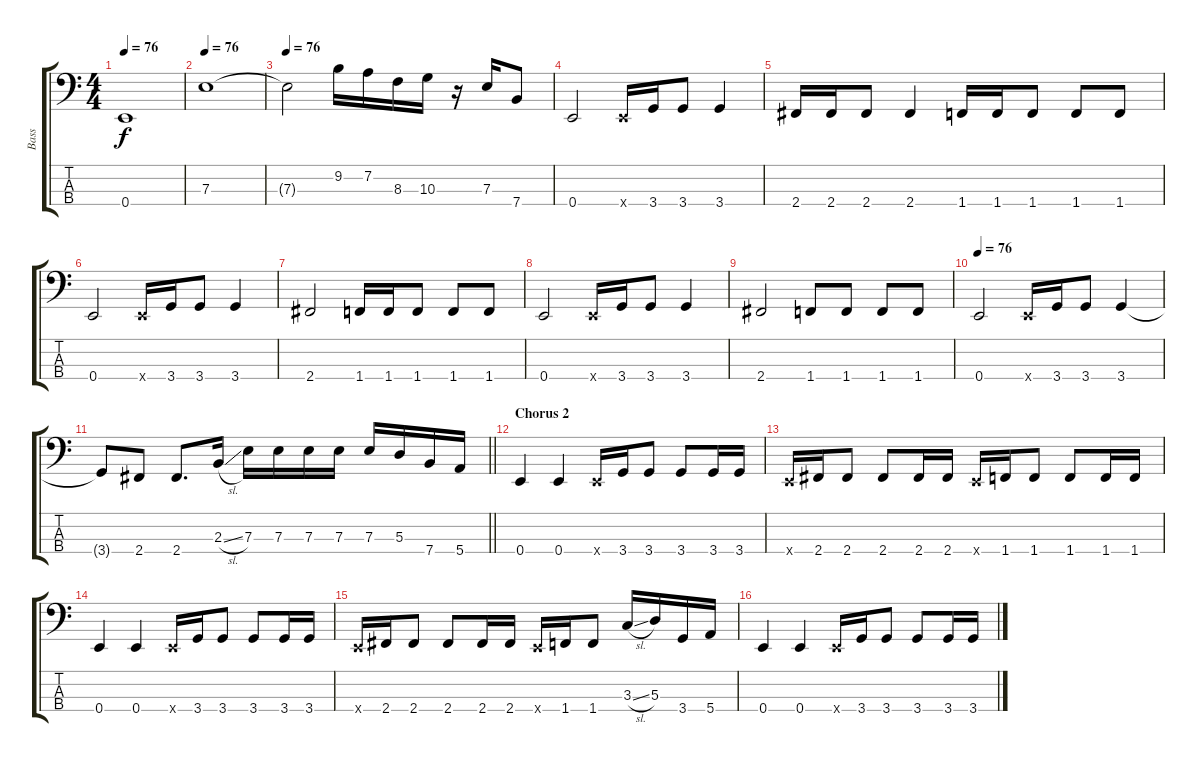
\track ("Bass" "Bass") {instrument electricbasspick}
\staff {score tabs}
\tuning (G2 D2 A1 E1) {hide}
\ts (4 4)
\tempo 76
\clef f4
\ks c
0.4{t}.1{dy f} |
\tempo 76
7.3.1 |
\tempo 76
7.3{t}.2 9.2.16 7.2.16 8.3.16 10.3.16 r.16 7.3.16 7.4.8 |
0.4.2 0.4{x}.16 3.4.16 3.4.8 3.4.4 |
2.4.16 2.4.16 2.4.8 2.4.4 1.4.16 1.4.16 1.4.8 1.4.8 1.4.8 |
0.4.2 0.4{x}.16 3.4.16 3.4.8 3.4.4 |
2.4.2 1.4.16 1.4.16 1.4.8 1.4.8 1.4.8 |
0.4.2 0.4{x}.16 3.4.16 3.4.8 3.4.4 |
2.4.2 1.4.8 1.4.8 1.4.8 1.4.8 |
\tempo 76
0.4.2 0.4{x}.16 3.4.16 3.4.8 3.4.4 |
\barLineRight lightlight
3.4{t}.8 2.4.8 2.4.8{d} 2.3{sl}.16 7.3.16 7.3.16 7.3.16 7.3.16 7.3.16 5.3.16 7.4.16 5.4.16 |
\section ("" "Chorus 2")
0.4.4 0.4.4 0.4{x}.16 3.4.16 3.4.8 3.4.8 3.4.16 3.4.16 |
0.4{x}.16 2.4.16 2.4.8 2.4.8 2.4.16 2.4.16 0.4{x}.16 1.4.16 1.4.8 1.4.8 1.4.16 1.4.16 |
0.4.4 0.4.4 0.4{x}.16 3.4.16 3.4.8 3.4.8 3.4.16 3.4.16 |
0.4{x}.16 2.4.16 2.4.8 2.4.8 2.4.16 2.4.16 0.4{x}.16 1.4.16 1.4.8 3.3{sl}.16 5.3.16 3.4.16 5.4.16 |
0.4.4 0.4.4 0.4{x}.16 3.4.16 3.4.8 3.4.8 3.4.16 3.4.16
